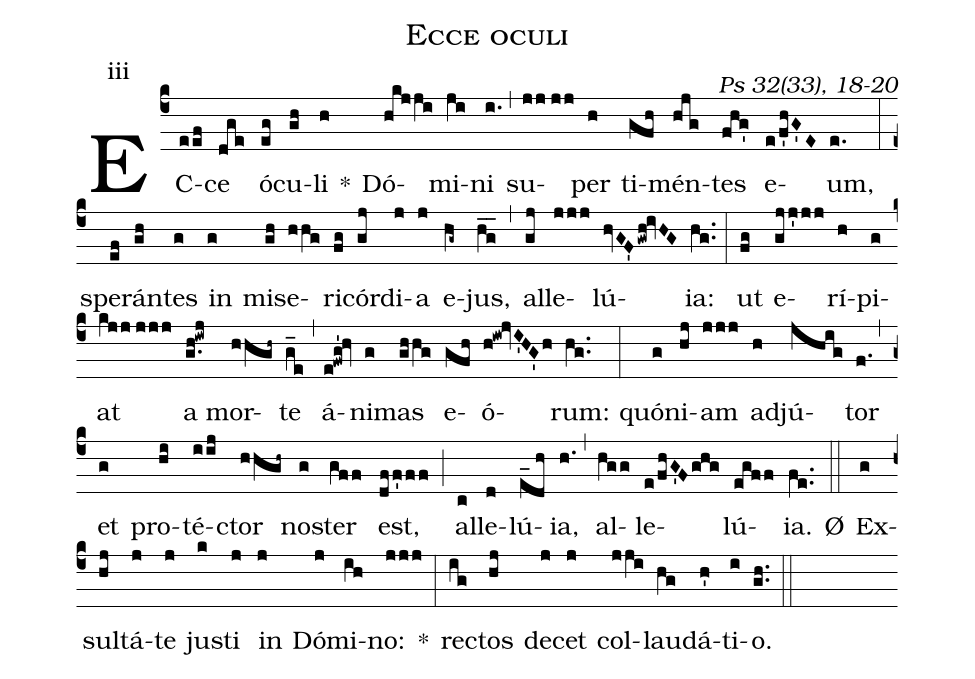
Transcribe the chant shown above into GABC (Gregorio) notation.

name:Ecce oculi;
commentary:Ps 32(33), 18-20;
mode:iii;
%%
(c4) EC(eef)ce(dge) ó(eg)cu(gh)li(h) *() Dó(hkjji)mi(ji)ni(i.) (,) su(jj//jj)per(h) ti(gfh)mén(hjg)tes(fhg') e(e/f'hG'E)um,(e.) (:) spe(ef)rán(gh)tes(g) in(g) mi(gh)se(hhg)ri(fg)cór(gj)di(j)a(j) e(hg~)jus,(hg__) (,) al(gj)le(jjj)lú(hvGF'gwh!ivHG)ia:(hg..) (:) ut(fg) e(gjj'jj)rí(h)pi(g)at(kjj//jjj) a(g.h!iwj) mor(hhgh~)te(g_e) (,) á(e!fwg'!hv)ni(g)mas(ghhg) e(gfh)ó(h!iw!jvI'HG'h)rum:(hg..) (:) quó(g)ni(hj)am(jjj) ad(h)jú(jhig)tor(f.) (,) et(g) pro(hi)té(iij)ctor(hhgh~) no(g)ster(gff) est,(dff'ff) (;) al(c)le(d)lú(e_dh)ia,(h.) (,) al(hgg)le(e/fhG'F/ghg)lú(egff)ia.(fe..) Ø(::) Ex(g)sul(hj)tá(j)te(j) ju(k)sti(j) in(j) Dó(j)mi(ih)no:(jjj) *(:) re(ig)ctos(hj) de(j)cet(j) col(jji)lau(hg)dá(h')ti(i)o.(gh..) (::)
